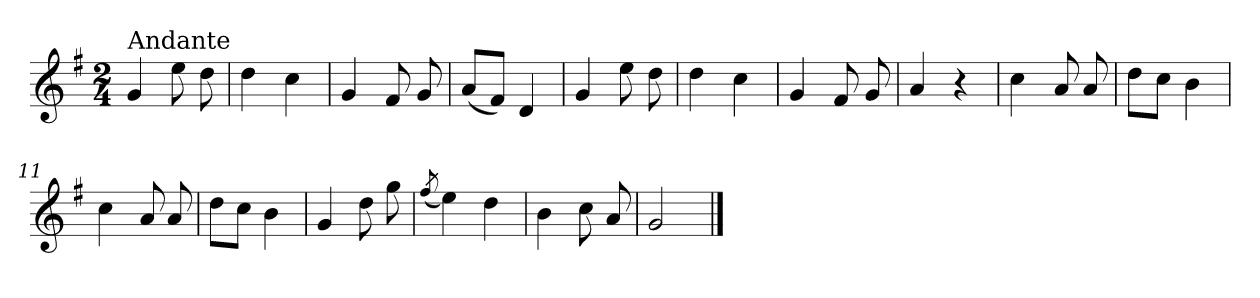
**kern
*part1
*staff1
*clefG2
*k[f#]
*G:
*M2/4
=1
!LO:TX:a:t=Andante
4g/
8ee\
8dd\
=2
4dd\
4cc\
=3
4g/
8f#/
8g/
=4
(<8a/L
8f#/J)
4d/
=5
4g/
8ee\
8dd\
=6
4dd\
4cc\
=7
4g/
8f#/
8g/
=8
4a/
4r
=9
4cc\
8a/
8a/
!!LO:LB:g=z
=10
8dd\L
8cc\J
4b\
=11
4cc\
8a/
8a/
=12
8dd\L
8cc\J
4b\
=13
4g/
8dd\
8gg\
=14
(<8qff#/
4ee\)
4dd\
=15
4b\
8cc\
8a/
=16
2g/
==
*-
